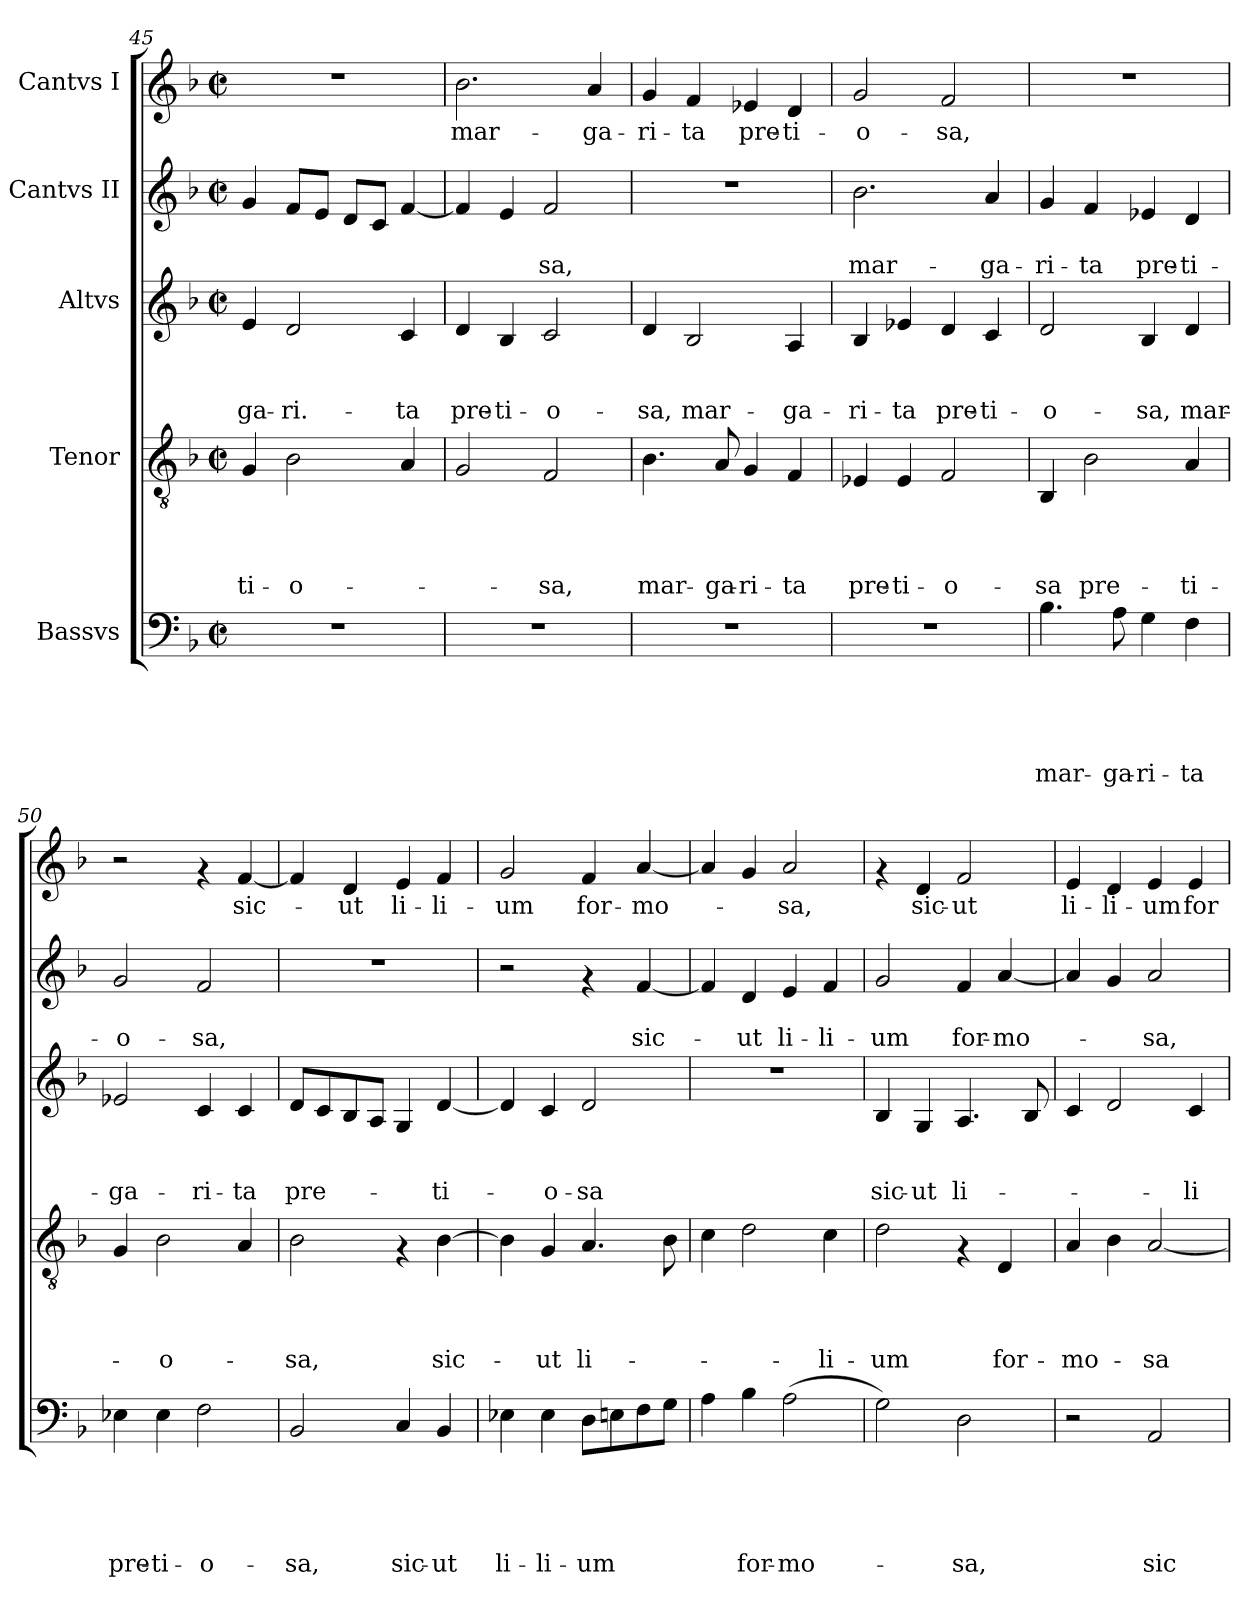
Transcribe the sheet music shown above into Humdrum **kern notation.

**kern	**text	**text	**text	**text	**text	**kern	**text	**text	**text	**text	**kern	**text	**text	**text	**kern	**text	**text	**kern	**text
*part5	*part5	*part5	*part5	*part5	*part5	*part4	*part4	*part4	*part4	*part4	*part3	*part3	*part3	*part3	*part2	*part2	*part2	*part1	*part1
*staff5	*staff5	*staff5	*staff5	*staff5	*staff5	*staff4	*staff4	*staff4	*staff4	*staff4	*staff3	*staff3	*staff3	*staff3	*staff2	*staff2	*staff2	*staff1	*staff1
*I"Bassvs	*	*	*	*	*	*I"Tenor	*	*	*	*	*I"Altvs	*	*	*	*I"Cantvs II	*	*	*I"Cantvs I	*
*clefF4	*	*	*	*	*	*clefGv2	*	*	*	*	*clefG2	*	*	*	*clefG2	*	*	*clefG2	*
*k[b-]	*	*	*	*	*	*k[b-]	*	*	*	*	*k[b-]	*	*	*	*k[b-]	*	*	*k[b-]	*
*F:	*	*	*	*	*	*F:	*	*	*	*	*F:	*	*	*	*F:	*	*	*F:	*
*M2/2	*	*	*	*	*	*M2/2	*	*	*	*	*M2/2	*	*	*	*M2/2	*	*	*M2/2	*
*met(c|)	*	*	*	*	*	*met(c|)	*	*	*	*	*met(c|)	*	*	*	*met(c|)	*	*	*met(c|)	*
=45	=45	=45	=45	=45	=45	=45	=45	=45	=45	=45	=45	=45	=45	=45	=45	=45	=45	=45	=45
!	!	!	!	!	!	!	!	!	!	!LO:LY:b	!	!	!	!LO:LY:b	!	!	!	!	!
1r	.	.	.	.	.	4G/	.	.	.	-ti-	4e/	.	.	-ga-	4g/	.	.	1r	.
!	!	!	!	!	!	!	!	!	!	!LO:LY:b	!	!	!	!LO:LY:b	!	!	!	!	!
.	.	.	.	.	.	2B-\	.	.	.	-o-	2d/	.	.	-ri.-	8f/L	.	.	.	.
.	.	.	.	.	.	.	.	.	.	.	.	.	.	.	8e/J	.	.	.	.
.	.	.	.	.	.	.	.	.	.	.	.	.	.	.	8d/L	.	.	.	.
.	.	.	.	.	.	.	.	.	.	.	.	.	.	.	8c/J	.	.	.	.
!	!	!	!	!	!	!	!	!	!	!	!	!	!	!LO:LY:b	!	!	!	!	!
.	.	.	.	.	.	4A/	.	.	.	.	4c/	.	.	-ta	[<4f/	.	.	.	.
=46	=46	=46	=46	=46	=46	=46	=46	=46	=46	=46	=46	=46	=46	=46	=46	=46	=46	=46	=46
!	!	!	!	!	!	!	!	!	!	!	!	!	!	!LO:LY:b	!	!	!	!	!LO:LY:b
1r	.	.	.	.	.	2G/	.	.	.	.	4d/	.	.	pre-	4f/]	.	.	2.b-\	mar-
!	!	!	!	!	!	!	!	!	!	!	!	!	!	!LO:LY:b	!	!	!	!	!
.	.	.	.	.	.	.	.	.	.	.	4B-/	.	.	-ti-	4e/	.	.	.	.
!	!	!	!	!	!	!	!	!	!	!LO:LY:b	!	!	!	!LO:LY:b	!	!	!LO:LY:b	!	!
.	.	.	.	.	.	2F/	.	.	.	-sa,	2c/	.	.	-o-	2f/	.	-sa,	.	.
!	!	!	!	!	!	!	!	!	!	!	!	!	!	!	!	!	!	!	!LO:LY:b
.	.	.	.	.	.	.	.	.	.	.	.	.	.	.	.	.	.	4a/	-ga-
=47	=47	=47	=47	=47	=47	=47	=47	=47	=47	=47	=47	=47	=47	=47	=47	=47	=47	=47	=47
!	!	!	!	!	!	!	!	!	!	!LO:LY:b	!	!	!	!LO:LY:b	!	!	!	!	!LO:LY:b
1r	.	.	.	.	.	4.B-\	.	.	.	mar-	4d/	.	.	-sa,	1r	.	.	4g/	-ri-
!	!	!	!	!	!	!	!	!	!	!	!	!	!	!LO:LY:b	!	!	!	!	!LO:LY:b
.	.	.	.	.	.	.	.	.	.	.	2B-/	.	.	mar-	.	.	.	4f/	-ta
!	!	!	!	!	!	!	!	!	!	!LO:LY:b	!	!	!	!	!	!	!	!	!
.	.	.	.	.	.	8A/	.	.	.	-ga-	.	.	.	.	.	.	.	.	.
!	!	!	!	!	!	!	!	!	!	!LO:LY:b	!	!	!	!	!	!	!	!	!LO:LY:b
.	.	.	.	.	.	4G/	.	.	.	-ri-	.	.	.	.	.	.	.	4e-X/	pre-
!	!	!	!	!	!	!	!	!	!	!LO:LY:b	!	!	!	!LO:LY:b	!	!	!	!	!LO:LY:b
.	.	.	.	.	.	4F/	.	.	.	-ta	4A/	.	.	-ga-	.	.	.	4d/	-ti-
=48	=48	=48	=48	=48	=48	=48	=48	=48	=48	=48	=48	=48	=48	=48	=48	=48	=48	=48	=48
!	!	!	!	!	!	!	!	!	!	!LO:LY:b	!	!	!	!LO:LY:b	!	!	!LO:LY:b	!	!LO:LY:b
1r	.	.	.	.	.	4E-X/	.	.	.	pre-	4B-/	.	.	-ri-	2.b-\	.	mar-	2g/	-o-
!	!	!	!	!	!	!	!	!	!	!LO:LY:b	!	!	!	!LO:LY:b	!	!	!	!	!
.	.	.	.	.	.	4E-/	.	.	.	-ti-	4e-X/	.	.	-ta	.	.	.	.	.
!	!	!	!	!	!	!	!	!	!	!LO:LY:b	!	!	!	!LO:LY:b	!	!	!	!	!LO:LY:b
.	.	.	.	.	.	2F/	.	.	.	-o-	4d/	.	.	pre-	.	.	.	2f/	-sa,
!	!	!	!	!	!	!	!	!	!	!	!	!	!	!LO:LY:b	!	!	!LO:LY:b	!	!
.	.	.	.	.	.	.	.	.	.	.	4c/	.	.	-ti-	4a/	.	-ga-	.	.
!!LO:PB:g=z
=49	=49	=49	=49	=49	=49	=49	=49	=49	=49	=49	=49	=49	=49	=49	=49	=49	=49	=49	=49
!	!	!	!	!	!LO:LY:b	!	!	!	!	!LO:LY:b	!	!	!	!LO:LY:b	!	!	!LO:LY:b	!	!
4.B-\	.	.	.	.	mar-	4BB-/	.	.	.	-sa	2d/	.	.	-o-	4g/	.	-ri-	1r	.
!	!	!	!	!	!	!	!	!	!	!LO:LY:b	!	!	!	!	!	!	!LO:LY:b	!	!
.	.	.	.	.	.	2B-\	.	.	.	pre-	.	.	.	.	4f/	.	-ta	.	.
!	!	!	!	!	!LO:LY:b	!	!	!	!	!	!	!	!	!	!	!	!	!	!
8A\	.	.	.	.	-ga-	.	.	.	.	.	.	.	.	.	.	.	.	.	.
!	!	!	!	!	!LO:LY:b	!	!	!	!	!	!	!	!	!LO:LY:b	!	!	!LO:LY:b	!	!
4G\	.	.	.	.	-ri-	.	.	.	.	.	4B-/	.	.	-sa,	4e-X/	.	pre-	.	.
!	!	!	!	!	!LO:LY:b	!	!	!	!	!LO:LY:b	!	!	!	!LO:LY:b	!	!	!LO:LY:b	!	!
4F\	.	.	.	.	-ta	4A/	.	.	.	-ti-	4d/	.	.	mar-	4d/	.	-ti-	.	.
=50	=50	=50	=50	=50	=50	=50	=50	=50	=50	=50	=50	=50	=50	=50	=50	=50	=50	=50	=50
!	!	!	!	!	!LO:LY:b	!	!	!	!	!	!	!	!	!LO:LY:b	!	!	!LO:LY:b	!	!
4E-X\	.	.	.	.	pre-	4G/	.	.	.	.	2e-X/	.	.	-ga-	2g/	.	-o-	2r	.
!	!	!	!	!	!LO:LY:b	!	!	!	!	!LO:LY:b	!	!	!	!	!	!	!	!	!
4E-\	.	.	.	.	-ti-	2B-\	.	.	.	-o-	.	.	.	.	.	.	.	.	.
!	!	!	!	!	!LO:LY:b	!	!	!	!	!	!	!	!	!LO:LY:b	!	!	!LO:LY:b	!	!
2F\	.	.	.	.	-o-	.	.	.	.	.	4c/	.	.	-ri-	2f/	.	-sa,	4rf	.
!	!	!	!	!	!	!	!	!	!	!	!	!	!	!LO:LY:b	!	!	!	!	!LO:LY:b
.	.	.	.	.	.	4A/	.	.	.	.	4c/	.	.	-ta	.	.	.	[<4f/	sic-
=51	=51	=51	=51	=51	=51	=51	=51	=51	=51	=51	=51	=51	=51	=51	=51	=51	=51	=51	=51
!	!	!	!	!	!LO:LY:b	!	!	!	!	!LO:LY:b	!	!	!	!LO:LY:b	!	!	!	!	!
2BB-/	.	.	.	.	-sa,	2B-\	.	.	.	-sa,	8d/L	.	.	pre-	1r	.	.	4f/]	.
.	.	.	.	.	.	.	.	.	.	.	8c/	.	.	.	.	.	.	.	.
!	!	!	!	!	!	!	!	!	!	!	!	!	!	!	!	!	!	!	!LO:LY:b
.	.	.	.	.	.	.	.	.	.	.	8B-/	.	.	.	.	.	.	4d/	-ut
.	.	.	.	.	.	.	.	.	.	.	8A/J	.	.	.	.	.	.	.	.
!	!	!	!	!	!LO:LY:b	!	!	!	!	!	!	!	!	!	!	!	!	!	!LO:LY:b
4C/	.	.	.	.	sic-	4rF	.	.	.	.	4G/	.	.	.	.	.	.	4e/	li-
!	!	!	!	!	!LO:LY:b	!	!	!	!	!LO:LY:b	!	!	!	!LO:LY:b	!	!	!	!	!LO:LY:b
4BB-/	.	.	.	.	-ut	[>4B-\	.	.	.	sic-	[<4d/	.	.	-ti-	.	.	.	4f/	-li-
=52	=52	=52	=52	=52	=52	=52	=52	=52	=52	=52	=52	=52	=52	=52	=52	=52	=52	=52	=52
!	!	!	!	!	!LO:LY:b	!	!	!	!	!	!	!	!	!	!	!	!	!	!LO:LY:b
4E-X\	.	.	.	.	li-	4B-\]	.	.	.	.	4d/]	.	.	.	2r	.	.	2g/	-um
!	!	!	!	!	!LO:LY:b	!	!	!	!	!LO:LY:b	!	!	!	!LO:LY:b	!	!	!	!	!
4E-\	.	.	.	.	-li-	4G/	.	.	.	-ut	4c/	.	.	-o-	.	.	.	.	.
!	!	!	!	!	!LO:LY:b	!	!	!	!	!LO:LY:b	!	!	!	!LO:LY:b	!	!	!	!	!LO:LY:b
8D\L	.	.	.	.	-um	4.A/	.	.	.	li-	2d/	.	.	-sa	4rf	.	.	4f/	for-
8En\	.	.	.	.	.	.	.	.	.	.	.	.	.	.	.	.	.	.	.
!	!	!	!	!	!	!	!	!	!	!	!	!	!	!	!	!	!LO:LY:b	!	!LO:LY:b
8F\	.	.	.	.	.	.	.	.	.	.	.	.	.	.	[<4f/	.	sic-	[<4a/	-mo-
8G\J	.	.	.	.	.	8B-\	.	.	.	.	.	.	.	.	.	.	.	.	.
=53	=53	=53	=53	=53	=53	=53	=53	=53	=53	=53	=53	=53	=53	=53	=53	=53	=53	=53	=53
4A\	.	.	.	.	.	4c\	.	.	.	.	1r	.	.	.	4f/]	.	.	4a/]	.
!	!	!	!	!	!LO:LY:b	!	!	!	!	!	!	!	!	!	!	!	!LO:LY:b	!	!
4B-\	.	.	.	.	for-	2d\	.	.	.	.	.	.	.	.	4d/	.	-ut	4g/	.
!	!	!	!	!	!LO:LY:b	!	!	!	!	!	!	!	!	!	!	!	!LO:LY:b	!	!LO:LY:b
(>2A\	.	.	.	.	-mo-	.	.	.	.	.	.	.	.	.	4e/	.	li-	2a/	-sa,
!	!	!	!	!	!	!	!	!	!	!LO:LY:b	!	!	!	!	!	!	!LO:LY:b	!	!
.	.	.	.	.	.	4c\	.	.	.	-li-	.	.	.	.	4f/	.	-li-	.	.
=54	=54	=54	=54	=54	=54	=54	=54	=54	=54	=54	=54	=54	=54	=54	=54	=54	=54	=54	=54
!	!	!	!	!	!	!	!	!	!	!LO:LY:b	!	!	!	!LO:LY:b	!	!	!LO:LY:b	!	!
2G\)	.	.	.	.	.	2d\	.	.	.	-um	4B-/	.	.	sic-	2g/	.	-um	4rf	.
!	!	!	!	!	!	!	!	!	!	!	!	!	!	!LO:LY:b	!	!	!	!	!LO:LY:b
.	.	.	.	.	.	.	.	.	.	.	4G/	.	.	-ut	.	.	.	4d/	sic-
!	!	!	!	!	!LO:LY:b	!	!	!	!	!	!	!	!	!LO:LY:b	!	!	!LO:LY:b	!	!LO:LY:b
2D\	.	.	.	.	-sa,	4rF	.	.	.	.	4.A/	.	.	li-	4f/	.	for-	2f/	-ut
!	!	!	!	!	!	!	!	!	!	!LO:LY:b	!	!	!	!	!	!	!LO:LY:b	!	!
.	.	.	.	.	.	4D/	.	.	.	for-	.	.	.	.	[<4a/	.	-mo-	.	.
.	.	.	.	.	.	.	.	.	.	.	8B-/	.	.	.	.	.	.	.	.
=55	=55	=55	=55	=55	=55	=55	=55	=55	=55	=55	=55	=55	=55	=55	=55	=55	=55	=55	=55
!	!	!	!	!	!	!	!	!	!	!LO:LY:b	!	!	!	!	!	!	!	!	!LO:LY:b
2r	.	.	.	.	.	4A/	.	.	.	-mo-	4c/	.	.	.	4a/]	.	.	4e/	li-
!	!	!	!	!	!	!	!	!	!	!	!	!	!	!	!	!	!	!	!LO:LY:b
.	.	.	.	.	.	4B-\	.	.	.	.	2d/	.	.	.	4g/	.	.	4d/	-li-
!	!	!	!	!	!LO:LY:b	!	!	!	!	!LO:LY:b	!	!	!	!	!	!	!LO:LY:b	!	!LO:LY:b
2AA/	.	.	.	.	sic-	[<2A/	.	.	.	-sa	.	.	.	.	2a/	.	-sa,	4e/	-um
!	!	!	!	!	!	!	!	!	!	!	!	!	!	!LO:LY:b	!	!	!	!	!LO:LY:b
.	.	.	.	.	.	.	.	.	.	.	4c/	.	.	-li-	.	.	.	4e/	for-
=	=	=	=	=	=	=	=	=	=	=	=	=	=	=	=	=	=	=	=
*-	*-	*-	*-	*-	*-	*-	*-	*-	*-	*-	*-	*-	*-	*-	*-	*-	*-	*-	*-
